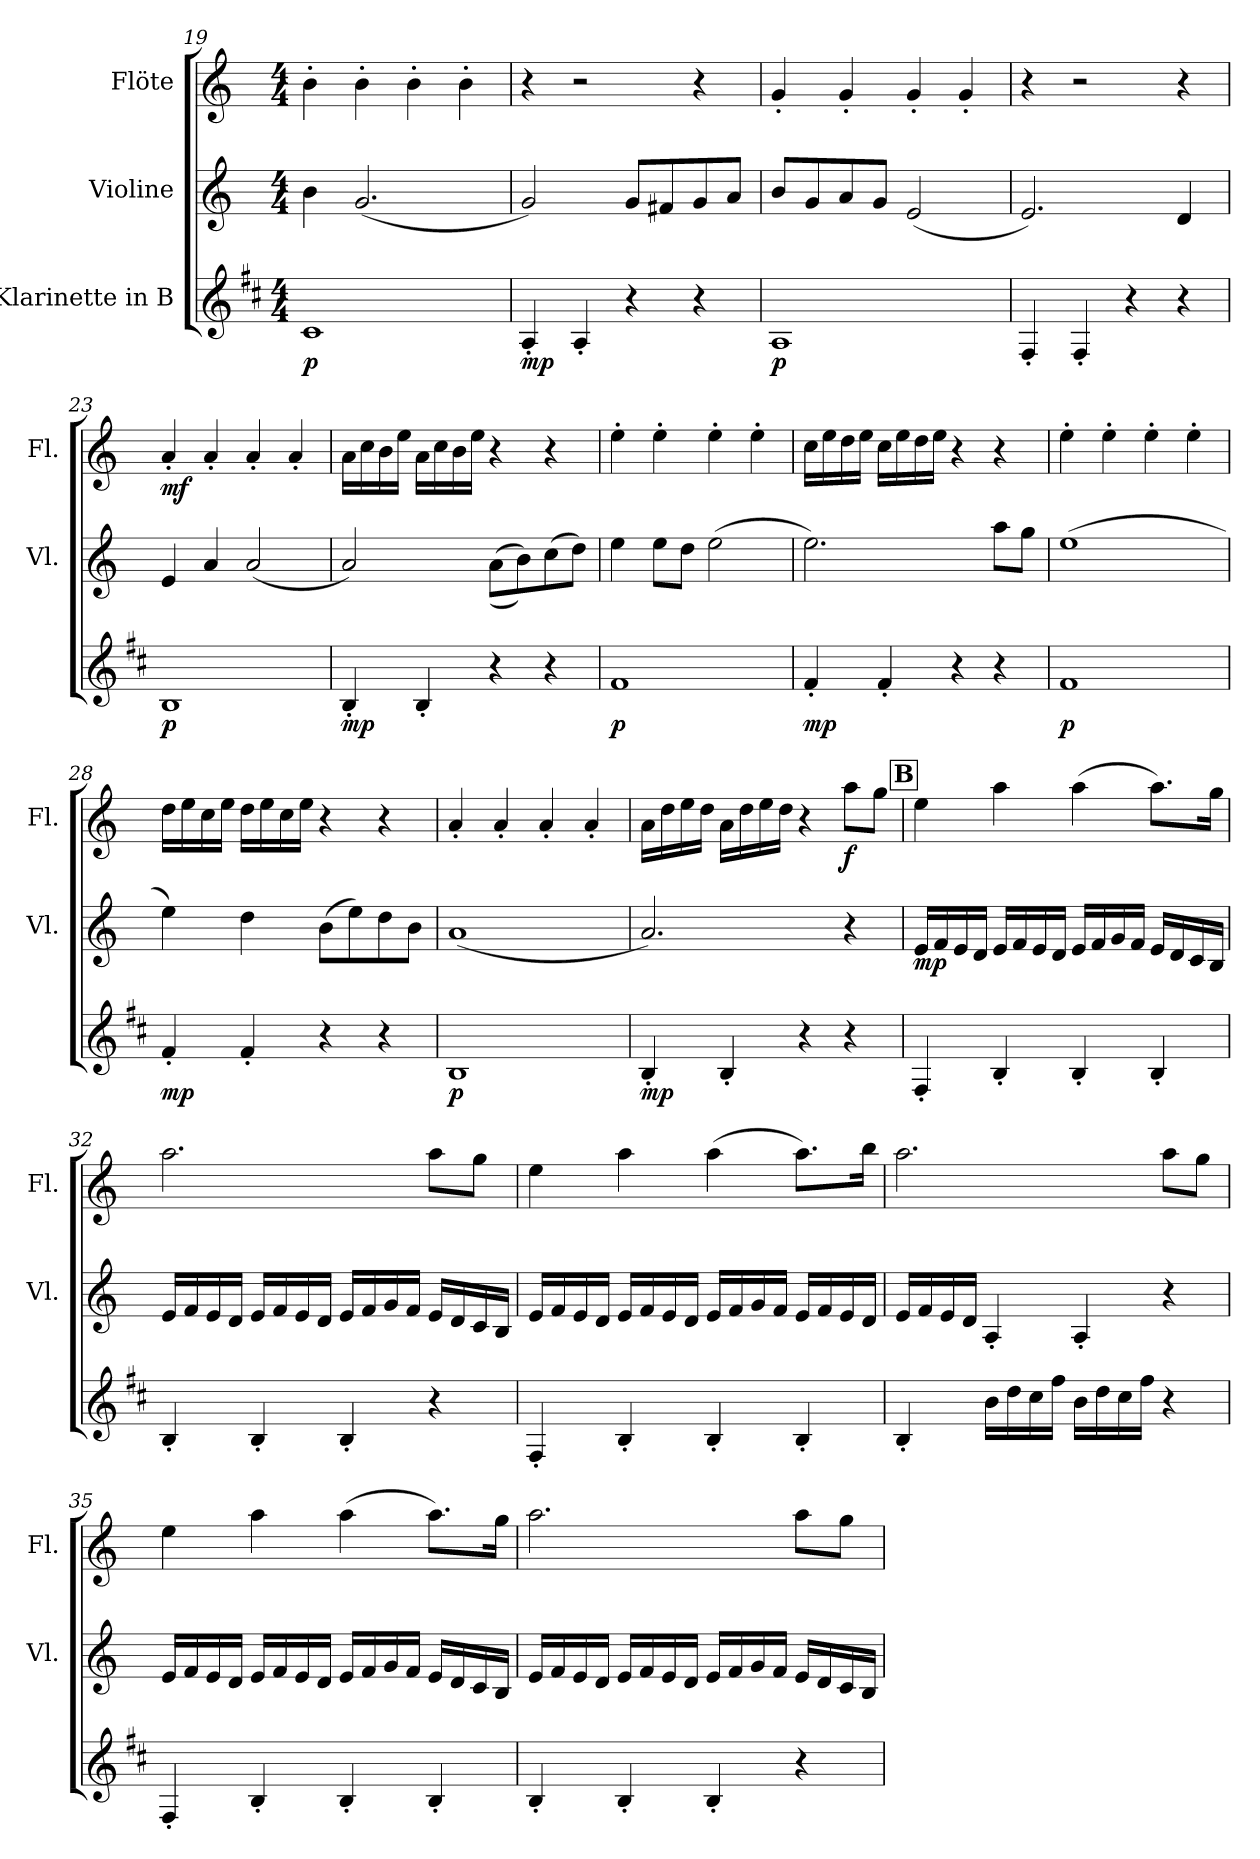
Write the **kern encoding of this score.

**kern	**dynam	**kern	**dynam	**kern	**dynam
*part3	*part3	*part2	*part2	*part1	*part1
*staff3	*staff3	*staff2	*staff2	*staff1	*staff1
*I"Klarinette in B	*	*I"Violine	*	*I"Flöte	*
*	*	*I'Vl.	*	*I'Fl.	*
*clefG2	*	*clefG2	*	*clefG2	*
*ITrd1c2	*	*	*	*	*
*k[]	*	*k[]	*	*k[]	*
*M4/4	*	*M4/4	*	*M4/4	*
=19	=19	=19	=19	=19	=19
!	!LO:DY:b	!	!	!	!
1B	p	4b\	.	4b'\	.
.	.	(<2.g/	.	4b'\	.
.	.	.	.	4b'\	.
.	.	.	.	4b'\	.
!!LO:PB:g=z
=20	=20	=20	=20	=20	=20
!	!LO:DY:b	!	!	!	!
4G'/	mp	2g/)	.	4r	.
4G'/	.	.	.	2r	.
4r	.	8g/L	.	.	.
.	.	8f#X/	.	.	.
4r	.	8g/	.	4r	.
.	.	8a/J	.	.	.
=21	=21	=21	=21	=21	=21
!	!LO:DY:b	!	!	!	!
1G	p	8b/L	.	4g'/	.
.	.	8g/	.	.	.
.	.	8a/	.	4g'/	.
.	.	8g/J	.	.	.
.	.	(<2e/	.	4g'/	.
.	.	.	.	4g'/	.
=22	=22	=22	=22	=22	=22
4E'/	.	2.e/)	.	4r	.
4E'/	.	.	.	2r	.
4r	.	.	.	.	.
4r	.	4d/	.	4r	.
=23	=23	=23	=23	=23	=23
!	!LO:DY:b	!	!	!	!LO:DY:b
1A	p	4e/	.	4a'/	mf
.	.	4a/	.	4a'/	.
.	.	(<2a/	.	4a'/	.
.	.	.	.	4a'/	.
=24	=24	=24	=24	=24	=24
!	!LO:DY:b	!	!	!	!
4A'/	mp	2a/)	.	16a\LL	.
.	.	.	.	16cc\	.
.	.	.	.	16b\	.
.	.	.	.	16ee\JJ	.
4A'/	.	.	.	16a\LL	.
.	.	.	.	16cc\	.
.	.	.	.	16b\	.
.	.	.	.	16ee\JJ	.
4r	.	(>(>8a\L	.	4r	.
.	.	8b\))	.	.	.
4r	.	(>8cc\	.	4r	.
.	.	8dd\J)	.	.	.
=25	=25	=25	=25	=25	=25
!	!LO:DY:b	!	!	!	!
1e	p	4ee\	.	4ee'\	.
.	.	8ee\L	.	4ee'\	.
.	.	8dd\J	.	.	.
.	.	(>2ee\	.	4ee'\	.
.	.	.	.	4ee'\	.
!!LO:LB:g=z
=26	=26	=26	=26	=26	=26
!	!LO:DY:b	!	!	!	!
4e'/	mp	2.ee\)	.	16cc\LL	.
.	.	.	.	16ee\	.
.	.	.	.	16dd\	.
.	.	.	.	16ee\JJ	.
4e'/	.	.	.	16cc\LL	.
.	.	.	.	16ee\	.
.	.	.	.	16dd\	.
.	.	.	.	16ee\JJ	.
4r	.	.	.	4r	.
4r	.	8aa\L	.	4r	.
.	.	8gg\J	.	.	.
=27	=27	=27	=27	=27	=27
!	!LO:DY:b	!	!	!	!
1e	p	(>1ee	.	4ee'\	.
.	.	.	.	4ee'\	.
.	.	.	.	4ee'\	.
.	.	.	.	4ee'\	.
=28	=28	=28	=28	=28	=28
!	!LO:DY:b	!	!	!	!
4e'/	mp	4ee\)	.	16dd\LL	.
.	.	.	.	16ee\	.
.	.	.	.	16cc\	.
.	.	.	.	16ee\JJ	.
4e'/	.	4dd\	.	16dd\LL	.
.	.	.	.	16ee\	.
.	.	.	.	16cc\	.
.	.	.	.	16ee\JJ	.
4r	.	(>8b\L	.	4r	.
.	.	8ee\)	.	.	.
4r	.	8dd\	.	4r	.
.	.	8b\J	.	.	.
=29	=29	=29	=29	=29	=29
!	!LO:DY:b	!	!	!	!
1A	p	(<1a	.	4a'/	.
.	.	.	.	4a'/	.
.	.	.	.	4a'/	.
.	.	.	.	4a'/	.
=30	=30	=30	=30	=30	=30
!	!LO:DY:b	!	!	!	!
4A'/	mp	2.a/)	.	16a\LL	.
.	.	.	.	16dd\	.
.	.	.	.	16ee\	.
.	.	.	.	16dd\JJ	.
4A'/	.	.	.	16a\LL	.
.	.	.	.	16dd\	.
.	.	.	.	16ee\	.
.	.	.	.	16dd\JJ	.
4r	.	.	.	4r	.
!	!	!	!	!	!LO:DY:b
4r	.	4r	.	8aa\L	f
.	.	.	.	8gg\J	.
!!LO:LB:g=z
!!LO:REH:place=s1:a:B:fs=14:t=B
=31	=31	=31	=31	=31	=31
!	!	!	!LO:DY:b	!	!
4E'/	.	16e/LL	mp	4ee\	.
.	.	16f/	.	.	.
.	.	16e/	.	.	.
.	.	16d/JJ	.	.	.
4A'/	.	16e/LL	.	4aa\	.
.	.	16f/	.	.	.
.	.	16e/	.	.	.
.	.	16d/JJ	.	.	.
4A'/	.	16e/LL	.	(>4aa\	.
.	.	16f/	.	.	.
.	.	16g/	.	.	.
.	.	16f/JJ	.	.	.
4A'/	.	16e/LL	.	8.aa\L)	.
.	.	16d/	.	.	.
.	.	16c/	.	.	.
.	.	16B/JJ	.	16gg\Jk	.
=32	=32	=32	=32	=32	=32
4A'/	.	16e/LL	.	2.aa\	.
.	.	16f/	.	.	.
.	.	16e/	.	.	.
.	.	16d/JJ	.	.	.
4A'/	.	16e/LL	.	.	.
.	.	16f/	.	.	.
.	.	16e/	.	.	.
.	.	16d/JJ	.	.	.
4A'/	.	16e/LL	.	.	.
.	.	16f/	.	.	.
.	.	16g/	.	.	.
.	.	16f/JJ	.	.	.
4r	.	16e/LL	.	8aa\L	.
.	.	16d/	.	.	.
.	.	16c/	.	8gg\J	.
.	.	16B/JJ	.	.	.
!!LO:LB:g=z
=33	=33	=33	=33	=33	=33
4E'/	.	16e/LL	.	4ee\	.
.	.	16f/	.	.	.
.	.	16e/	.	.	.
.	.	16d/JJ	.	.	.
4A'/	.	16e/LL	.	4aa\	.
.	.	16f/	.	.	.
.	.	16e/	.	.	.
.	.	16d/JJ	.	.	.
4A'/	.	16e/LL	.	(>4aa\	.
.	.	16f/	.	.	.
.	.	16g/	.	.	.
.	.	16f/JJ	.	.	.
4A'/	.	16e/LL	.	8.aa\L)	.
.	.	16f/	.	.	.
.	.	16e/	.	.	.
.	.	16d/JJ	.	16bb\Jk	.
=34	=34	=34	=34	=34	=34
4A'/	.	16e/LL	.	2.aa\	.
.	.	16f/	.	.	.
.	.	16e/	.	.	.
.	.	16d/JJ	.	.	.
16a\LL	.	4A'/	.	.	.
16cc\	.	.	.	.	.
16b\	.	.	.	.	.
16ee\JJ	.	.	.	.	.
16a\LL	.	4A'/	.	.	.
16cc\	.	.	.	.	.
16b\	.	.	.	.	.
16ee\JJ	.	.	.	.	.
4r	.	4r	.	8aa\L	.
.	.	.	.	8gg\J	.
!!LO:PB:g=z
=35	=35	=35	=35	=35	=35
4E'/	.	16e/LL	.	4ee\	.
.	.	16f/	.	.	.
.	.	16e/	.	.	.
.	.	16d/JJ	.	.	.
4A'/	.	16e/LL	.	4aa\	.
.	.	16f/	.	.	.
.	.	16e/	.	.	.
.	.	16d/JJ	.	.	.
4A'/	.	16e/LL	.	(>4aa\	.
.	.	16f/	.	.	.
.	.	16g/	.	.	.
.	.	16f/JJ	.	.	.
4A'/	.	16e/LL	.	8.aa\L)	.
.	.	16d/	.	.	.
.	.	16c/	.	.	.
.	.	16B/JJ	.	16gg\Jk	.
=36	=36	=36	=36	=36	=36
4A'/	.	16e/LL	.	2.aa\	.
.	.	16f/	.	.	.
.	.	16e/	.	.	.
.	.	16d/JJ	.	.	.
4A'/	.	16e/LL	.	.	.
.	.	16f/	.	.	.
.	.	16e/	.	.	.
.	.	16d/JJ	.	.	.
4A'/	.	16e/LL	.	.	.
.	.	16f/	.	.	.
.	.	16g/	.	.	.
.	.	16f/JJ	.	.	.
4r	.	16e/LL	.	8aa\L	.
.	.	16d/	.	.	.
.	.	16c/	.	8gg\J	.
.	.	16B/JJ	.	.	.
=	=	=	=	=	=
*-	*-	*-	*-	*-	*-
